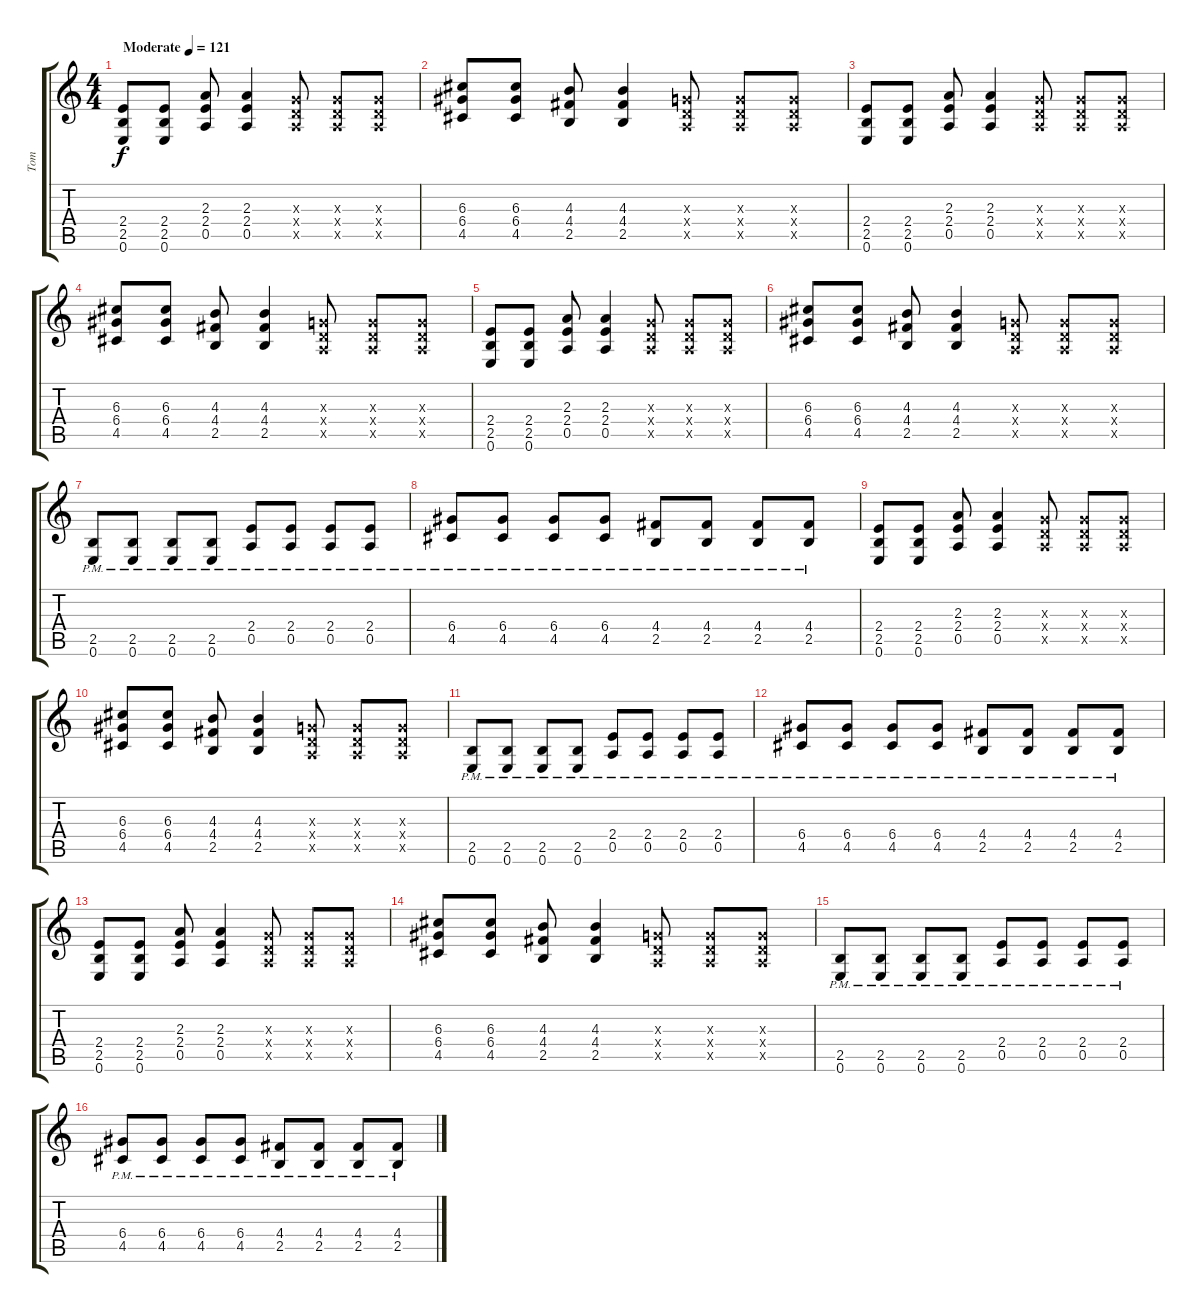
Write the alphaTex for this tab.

\track ("Tom" "Tom") {instrument overdrivenguitar}
\staff {score tabs}
\tuning (E4 B3 G3 D3 A2 E2) {hide}
\ts (4 4)
\tempo (121 "Moderate")
\clef g2
\ks c
(2.4 2.5 0.6).8{dy f instrument overdrivenguitar} (2.4 2.5 0.6).8 (2.3 2.4 0.5).8 (2.3 2.4 0.5).4 (0.3{x} 0.4{x} 0.5{x}).8 (0.3{x} 0.4{x} 0.5{x}).8 (0.3{x} 0.4{x} 0.5{x}).8 |
(6.3 6.4 4.5).8 (6.3 6.4 4.5).8 (4.3 4.4 2.5).8 (4.3 4.4 2.5).4 (0.3{x} 0.4{x} 0.5{x}).8 (0.3{x} 0.4{x} 0.5{x}).8 (0.3{x} 0.4{x} 0.5{x}).8 |
(2.4 2.5 0.6).8 (2.4 2.5 0.6).8 (2.3 2.4 0.5).8 (2.3 2.4 0.5).4 (0.3{x} 0.4{x} 0.5{x}).8 (0.3{x} 0.4{x} 0.5{x}).8 (0.3{x} 0.4{x} 0.5{x}).8 |
(6.3 6.4 4.5).8 (6.3 6.4 4.5).8 (4.3 4.4 2.5).8 (4.3 4.4 2.5).4 (0.3{x} 0.4{x} 0.5{x}).8 (0.3{x} 0.4{x} 0.5{x}).8 (0.3{x} 0.4{x} 0.5{x}).8 |
(2.4 2.5 0.6).8 (2.4 2.5 0.6).8 (2.3 2.4 0.5).8 (2.3 2.4 0.5).4 (0.3{x} 0.4{x} 0.5{x}).8 (0.3{x} 0.4{x} 0.5{x}).8 (0.3{x} 0.4{x} 0.5{x}).8 |
(6.3 6.4 4.5).8 (6.3 6.4 4.5).8 (4.3 4.4 2.5).8 (4.3 4.4 2.5).4 (0.3{x} 0.4{x} 0.5{x}).8 (0.3{x} 0.4{x} 0.5{x}).8 (0.3{x} 0.4{x} 0.5{x}).8 |
(2.5{pm} 0.6{pm}).8 (2.5{pm} 0.6{pm}).8 (2.5{pm} 0.6{pm}).8 (2.5{pm} 0.6{pm}).8 (2.4{pm} 0.5{pm}).8 (2.4{pm} 0.5{pm}).8 (2.4{pm} 0.5{pm}).8 (2.4{pm} 0.5{pm}).8 |
(6.4{pm} 4.5{pm}).8 (6.4{pm} 4.5{pm}).8 (6.4{pm} 4.5{pm}).8 (6.4{pm} 4.5{pm}).8 (4.4{pm} 2.5{pm}).8 (4.4{pm} 2.5{pm}).8 (4.4{pm} 2.5{pm}).8 (4.4{pm} 2.5{pm}).8 |
(2.4 2.5 0.6).8 (2.4 2.5 0.6).8 (2.3 2.4 0.5).8 (2.3 2.4 0.5).4 (0.3{x} 0.4{x} 0.5{x}).8 (0.3{x} 0.4{x} 0.5{x}).8 (0.3{x} 0.4{x} 0.5{x}).8 |
(6.3 6.4 4.5).8 (6.3 6.4 4.5).8 (4.3 4.4 2.5).8 (4.3 4.4 2.5).4 (0.3{x} 0.4{x} 0.5{x}).8 (0.3{x} 0.4{x} 0.5{x}).8 (0.3{x} 0.4{x} 0.5{x}).8 |
(2.5{pm} 0.6{pm}).8 (2.5{pm} 0.6{pm}).8 (2.5{pm} 0.6{pm}).8 (2.5{pm} 0.6{pm}).8 (2.4{pm} 0.5{pm}).8 (2.4{pm} 0.5{pm}).8 (2.4{pm} 0.5{pm}).8 (2.4{pm} 0.5{pm}).8 |
(6.4{pm} 4.5{pm}).8 (6.4{pm} 4.5{pm}).8 (6.4{pm} 4.5{pm}).8 (6.4{pm} 4.5{pm}).8 (4.4{pm} 2.5{pm}).8 (4.4{pm} 2.5{pm}).8 (4.4{pm} 2.5{pm}).8 (4.4{pm} 2.5{pm}).8 |
(2.4 2.5 0.6).8 (2.4 2.5 0.6).8 (2.3 2.4 0.5).8 (2.3 2.4 0.5).4 (0.3{x} 0.4{x} 0.5{x}).8 (0.3{x} 0.4{x} 0.5{x}).8 (0.3{x} 0.4{x} 0.5{x}).8 |
(6.3 6.4 4.5).8 (6.3 6.4 4.5).8 (4.3 4.4 2.5).8 (4.3 4.4 2.5).4 (0.3{x} 0.4{x} 0.5{x}).8 (0.3{x} 0.4{x} 0.5{x}).8 (0.3{x} 0.4{x} 0.5{x}).8 |
(2.5{pm} 0.6{pm}).8 (2.5{pm} 0.6{pm}).8 (2.5{pm} 0.6{pm}).8 (2.5{pm} 0.6{pm}).8 (2.4{pm} 0.5{pm}).8 (2.4{pm} 0.5{pm}).8 (2.4{pm} 0.5{pm}).8 (2.4{pm} 0.5{pm}).8 |
(6.4{pm} 4.5{pm}).8 (6.4{pm} 4.5{pm}).8 (6.4{pm} 4.5{pm}).8 (6.4{pm} 4.5{pm}).8 (4.4{pm} 2.5{pm}).8 (4.4{pm} 2.5{pm}).8 (4.4{pm} 2.5{pm}).8 (4.4{pm} 2.5{pm}).8
